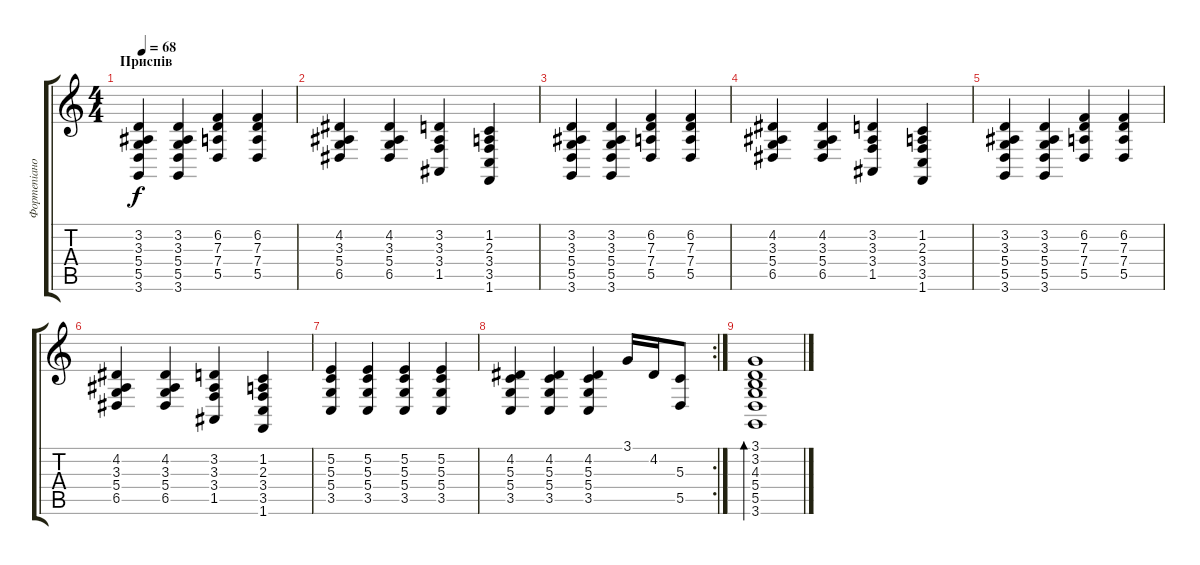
\track ("Фортепіано" "Фортепіано") {instrument acousticgrandpiano}
\staff {score tabs}
\tuning (E4 B3 G3 D3 A2 E2) {hide}
\ts (4 4)
\section ("" "Приспів")
\tempo 68
\clef g2
\ks c
(3.2 3.3 5.4 5.5 3.6).4{dy f} (3.2 3.3 5.4 5.5 3.6).4 (6.2 7.3 7.4 5.5).4 (6.2 7.3 7.4 5.5).4 |
(4.2 3.3 5.4 6.5).4 (4.2 3.3 5.4 6.5).4 (3.2 3.3 3.4 1.5).4 (1.2 2.3 3.4 3.5 1.6).4 |
(3.2 3.3 5.4 5.5 3.6).4 (3.2 3.3 5.4 5.5 3.6).4 (6.2 7.3 7.4 5.5).4 (6.2 7.3 7.4 5.5).4 |
(4.2 3.3 5.4 6.5).4 (4.2 3.3 5.4 6.5).4 (3.2 3.3 3.4 1.5).4 (1.2 2.3 3.4 3.5 1.6).4 |
(3.2 3.3 5.4 5.5 3.6).4 (3.2 3.3 5.4 5.5 3.6).4 (6.2 7.3 7.4 5.5).4 (6.2 7.3 7.4 5.5).4 |
(4.2 3.3 5.4 6.5).4 (4.2 3.3 5.4 6.5).4 (3.2 3.3 3.4 1.5).4 (1.2 2.3 3.4 3.5 1.6).4 |
(5.2 5.3 5.4 3.5).4 (5.2 5.3 5.4 3.5).4 (5.2 5.3 5.4 3.5).4 (5.2 5.3 5.4 3.5).4 |
\rc 2
(4.2 5.3 5.4 3.5).4 (4.2 5.3 5.4 3.5).4 (4.2 5.3 5.4 3.5).4 3.1.16 4.2.16 (5.3 5.5).8 |
(3.1 3.2 4.3 5.4 5.5 3.6).1{bd 480}
